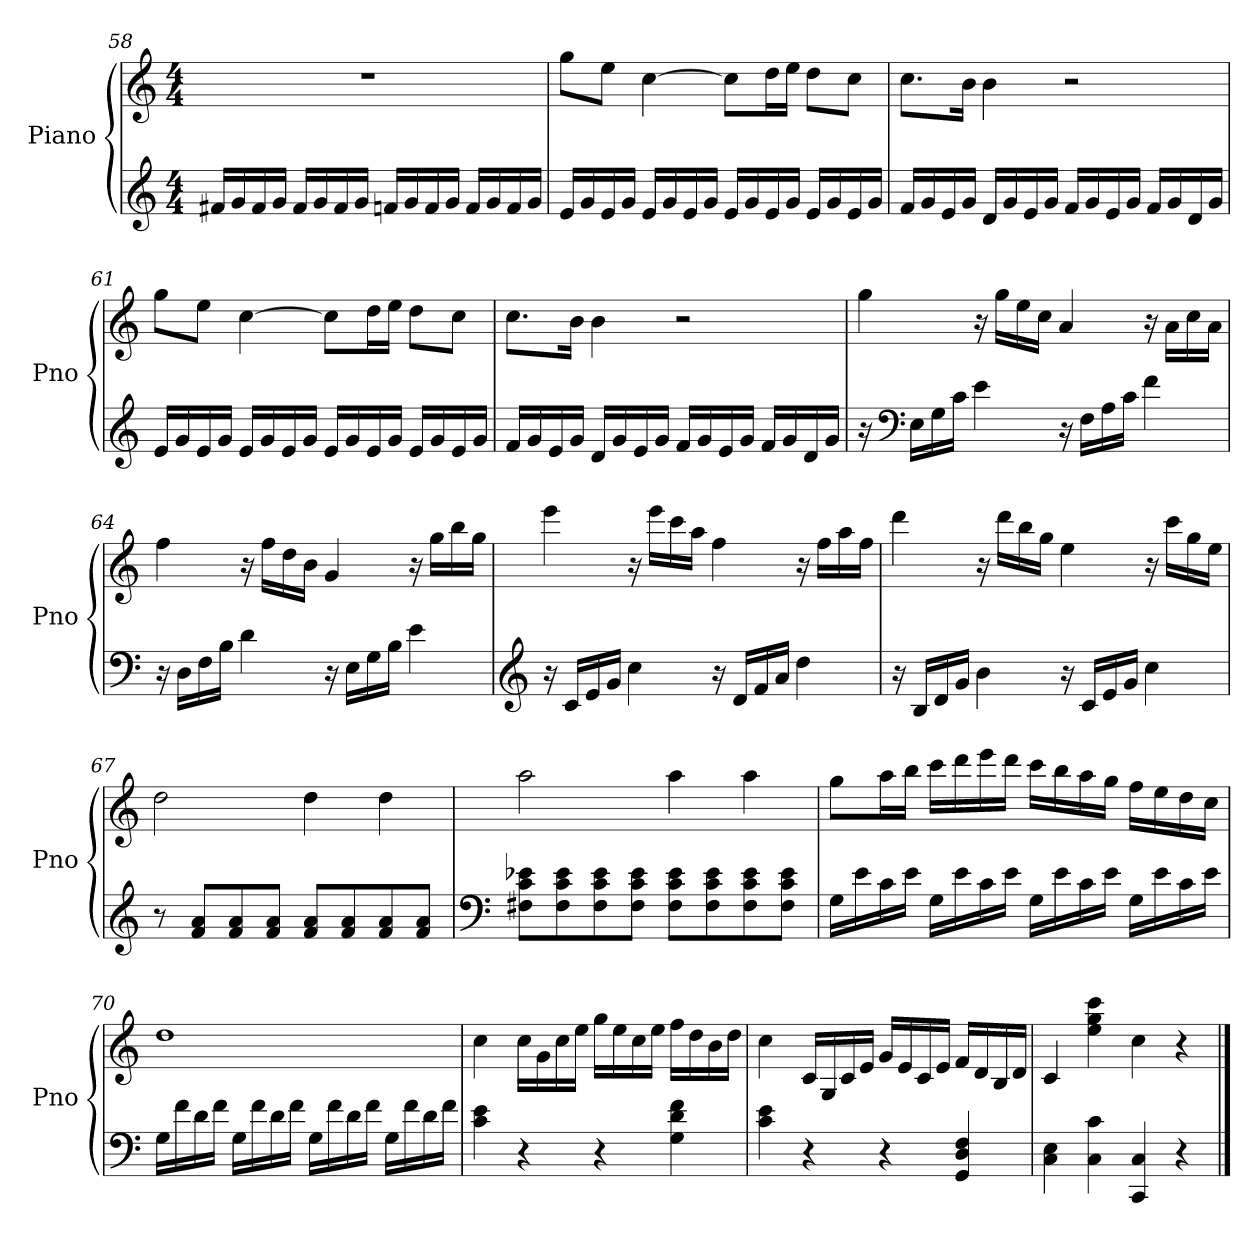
**kern	**kern
*part2	*part1
*staff2	*staff1
*I"Piano	*I"Piano
*I'Pno	*I'Pno
!!LO:LB:g=z
*clefG2	*clefG2
*k[]	*k[]
*M4/4	*M4/4
=58	=58
16f#X/LL	1r
16g/	.
16f#/	.
16g/JJ	.
16f#/LL	.
16g/	.
16f#/	.
16g/JJ	.
16fn/LL	.
16g/	.
16f/	.
16g/JJ	.
16f/LL	.
16g/	.
16f/	.
16g/JJ	.
=59	=59
16e/LL	8gg\L
16g/	.
16e/	8ee\J
16g/JJ	.
16e/LL	[4cc\
16g/	.
16e/	.
16g/JJ	.
16e/LL	8cc\L]
16g/	.
16e/	16dd\L
16g/JJ	16ee\JJ
16e/LL	8dd\L
16g/	.
16e/	8cc\J
16g/JJ	.
=60	=60
16f/LL	8.cc\L
16g/	.
16e/	.
16g/JJ	16b\Jk
16d/LL	4b\
16g/	.
16e/	.
16g/JJ	.
16f/LL	2r
16g/	.
16e/	.
16g/JJ	.
16f/LL	.
16g/	.
16d/	.
16g/JJ	.
!!LO:LB:g=z
=61	=61
16e/LL	8gg\L
16g/	.
16e/	8ee\J
16g/JJ	.
16e/LL	[4cc\
16g/	.
16e/	.
16g/JJ	.
16e/LL	8cc\L]
16g/	.
16e/	16dd\L
16g/JJ	16ee\JJ
16e/LL	8dd\L
16g/	.
16e/	8cc\J
16g/JJ	.
=62	=62
16f/LL	8.cc\L
16g/	.
16e/	.
16g/JJ	16b\Jk
16d/LL	4b\
16g/	.
16e/	.
16g/JJ	.
16f/LL	2r
16g/	.
16e/	.
16g/JJ	.
16f/LL	.
16g/	.
16d/	.
16g/JJ	.
=63	=63
16r	4gg\
*clefF4	*
16E\LL	.
16G\	.
16c\JJ	.
4e\	16r
.	16gg\LL
.	16ee\
.	16cc\JJ
16r	4a/
16F\LL	.
16A\	.
16c\JJ	.
4f\	16r
.	16a\LL
.	16cc\
.	16a\JJ
!!LO:LB:g=z
=64	=64
16r	4ff\
16D\LL	.
16F\	.
16B\JJ	.
4d\	16r
.	16ff\LL
.	16dd\
.	16b\JJ
16r	4g/
16E\LL	.
16G\	.
16B\JJ	.
4e\	16r
.	16gg\LL
.	16bb\
.	16gg\JJ
=65	=65
*clefG2	*
16r	4eee\
16c/LL	.
16e/	.
16g/JJ	.
4cc\	16r
.	16eee\LL
.	16ccc\
.	16aa\JJ
16r	4ff\
16d/LL	.
16f/	.
16a/JJ	.
4dd\	16r
.	16ff\LL
.	16aa\
.	16ff\JJ
=66	=66
16r	4ddd\
16B/LL	.
16d/	.
16g/JJ	.
4b\	16r
.	16ddd\LL
.	16bb\
.	16gg\JJ
16r	4ee\
16c/LL	.
16e/	.
16g/JJ	.
4cc\	16r
.	16ccc\LL
.	16gg\
.	16ee\JJ
!!LO:PB:g=z
=67	=67
8r	2dd\
8f/ 8a/L	.
8f/ 8a/	.
8f/ 8a/J	.
8f/ 8a/L	4dd\
8f/ 8a/	.
8f/ 8a/	4dd\
8f/ 8a/J	.
=68	=68
*clefF4	*
8F#X\ 8c\ 8e-X\L	2aa\
8F#\ 8c\ 8e-\	.
8F#\ 8c\ 8e-\	.
8F#\ 8c\ 8e-\J	.
8F#\ 8c\ 8e-\L	4aa\
8F#\ 8c\ 8e-\	.
8F#\ 8c\ 8e-\	4aa\
8F#\ 8c\ 8e-\J	.
=69	=69
16G\LL	8gg\L
16e\	.
16c\	16aa\L
16e\JJ	16bb\JJ
16G\LL	16ccc\LL
16e\	16ddd\
16c\	16eee\
16e\JJ	16ddd\JJ
16G\LL	16ccc\LL
16e\	16bb\
16c\	16aa\
16e\JJ	16gg\JJ
16G\LL	16ff\LL
16e\	16ee\
16c\	16dd\
16e\JJ	16cc\JJ
!!LO:LB:g=z
=70	=70
16G\LL	1dd
16f\	.
16d\	.
16f\JJ	.
16G\LL	.
16f\	.
16d\	.
16f\JJ	.
16G\LL	.
16f\	.
16d\	.
16f\JJ	.
16G\LL	.
16f\	.
16d\	.
16f\JJ	.
=71	=71
4c\ 4e\	4cc\
4r	16cc\LL
.	16g\
.	16cc\
.	16ee\JJ
4r	16gg\LL
.	16ee\
.	16cc\
.	16ee\JJ
4G\ 4d\ 4f\	16ff\LL
.	16dd\
.	16b\
.	16dd\JJ
=72	=72
4c\ 4e\	4cc\
4r	16c/LL
.	16G/
.	16c/
.	16e/JJ
4r	16g/LL
.	16e/
.	16c/
.	16e/JJ
4GG/ 4D/ 4F/	16f/LL
.	16d/
.	16B/
.	16d/JJ
!!LO:LB:g=z
=73	=73
4C\ 4E\	4c/
4C\ 4c\	4ee\ 4gg\ 4ccc\
4CC/ 4C/	4cc\
4r	4r
==	==
*-	*-
